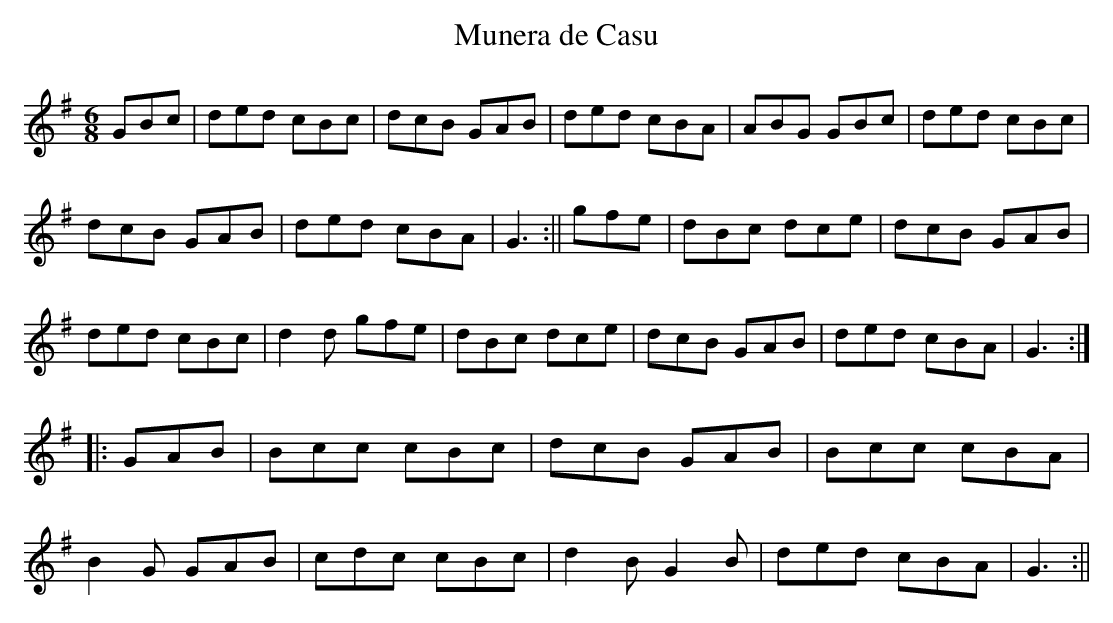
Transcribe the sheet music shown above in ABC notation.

X:1
T:Munera de Casu
L:1/8
M:6/8
K:G
GBc | ded cBc | dcB GAB | ded cBA | ABG GBc | ded cBc |
dcB GAB | ded cBA | G3 :|| gfe | dBc dce | dcB GAB |
ded cBc | d2 d gfe | dBc dce | dcB GAB | ded cBA  | G3 :|
|: GAB | Bcc cBc | dcB GAB | Bcc cBA|
B2 G GAB | cdc cBc | d2 B G2 B | ded cBA | G3 :||
